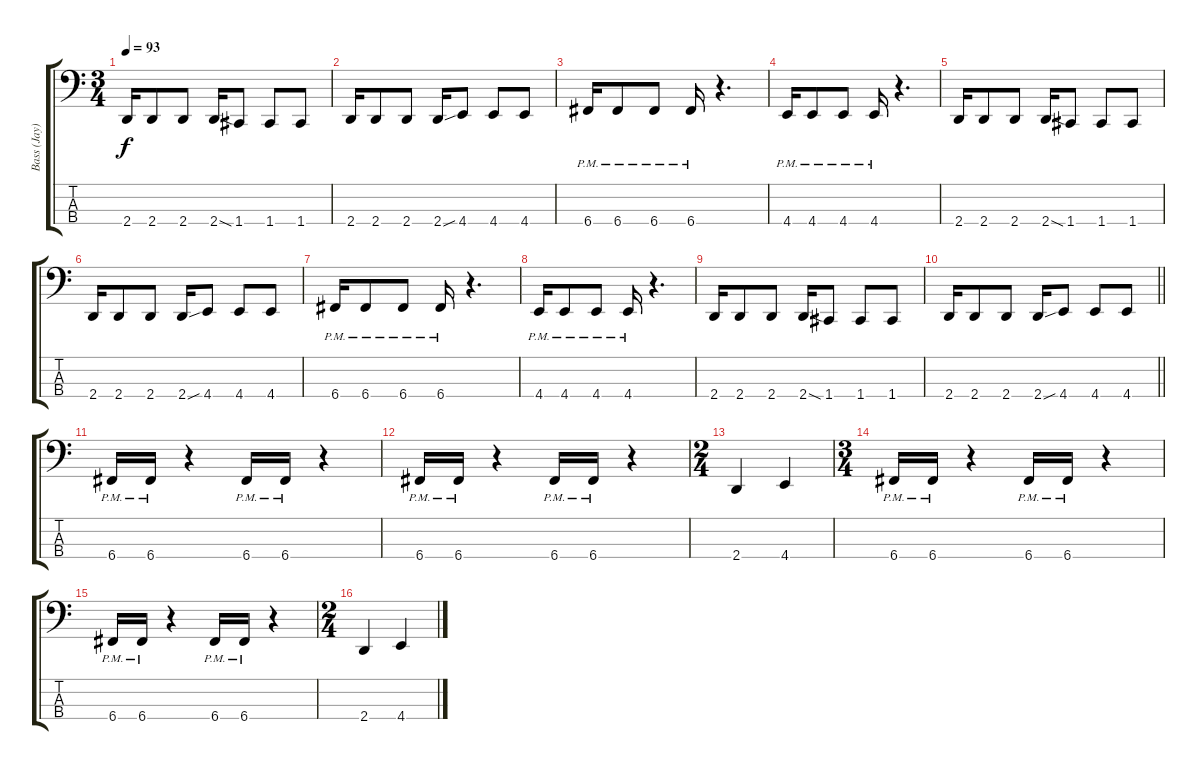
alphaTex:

\track ("Bass (Jay)" "Bass (Jay)") {instrument electricbasspick}
\staff {score tabs}
\tuning (F2 C2 G1 C1) {hide}
\ts (3 4)
\tempo 93
\clef f4
\ks c
2.4.16{dy f} 2.4.8 2.4.8 2.4{sod}.16 1.4.8 1.4.8 1.4.8 |
2.4.16 2.4.8 2.4.8 2.4{sou}.16 4.4.8 4.4.8 4.4.8 |
6.4{pm}.16 6.4{pm}.8 6.4{pm}.8 6.4{pm}.16 r.4{d} |
4.4{pm}.16 4.4{pm}.8 4.4{pm}.8 4.4{pm}.16 r.4{d} |
2.4.16 2.4.8 2.4.8 2.4{sod}.16 1.4.8 1.4.8 1.4.8 |
2.4.16 2.4.8 2.4.8 2.4{sou}.16 4.4.8 4.4.8 4.4.8 |
6.4{pm}.16 6.4{pm}.8 6.4{pm}.8 6.4{pm}.16 r.4{d} |
4.4{pm}.16 4.4{pm}.8 4.4{pm}.8 4.4{pm}.16 r.4{d} |
2.4.16 2.4.8 2.4.8 2.4{sod}.16 1.4.8 1.4.8 1.4.8 |
\barLineRight lightlight
2.4.16 2.4.8 2.4.8 2.4{sou}.16 4.4.8 4.4.8 4.4.8 |
6.4{pm}.16 6.4{pm}.16 r.4 6.4{pm}.16 6.4{pm}.16 r.4 |
6.4{pm}.16 6.4{pm}.16 r.4 6.4{pm}.16 6.4{pm}.16 r.4 |
\ts (2 4)
2.4.4 4.4.4 |
\ts (3 4)
6.4{pm}.16 6.4{pm}.16 r.4 6.4{pm}.16 6.4{pm}.16 r.4 |
6.4{pm}.16 6.4{pm}.16 r.4 6.4{pm}.16 6.4{pm}.16 r.4 |
\ts (2 4)
2.4.4 4.4.4
